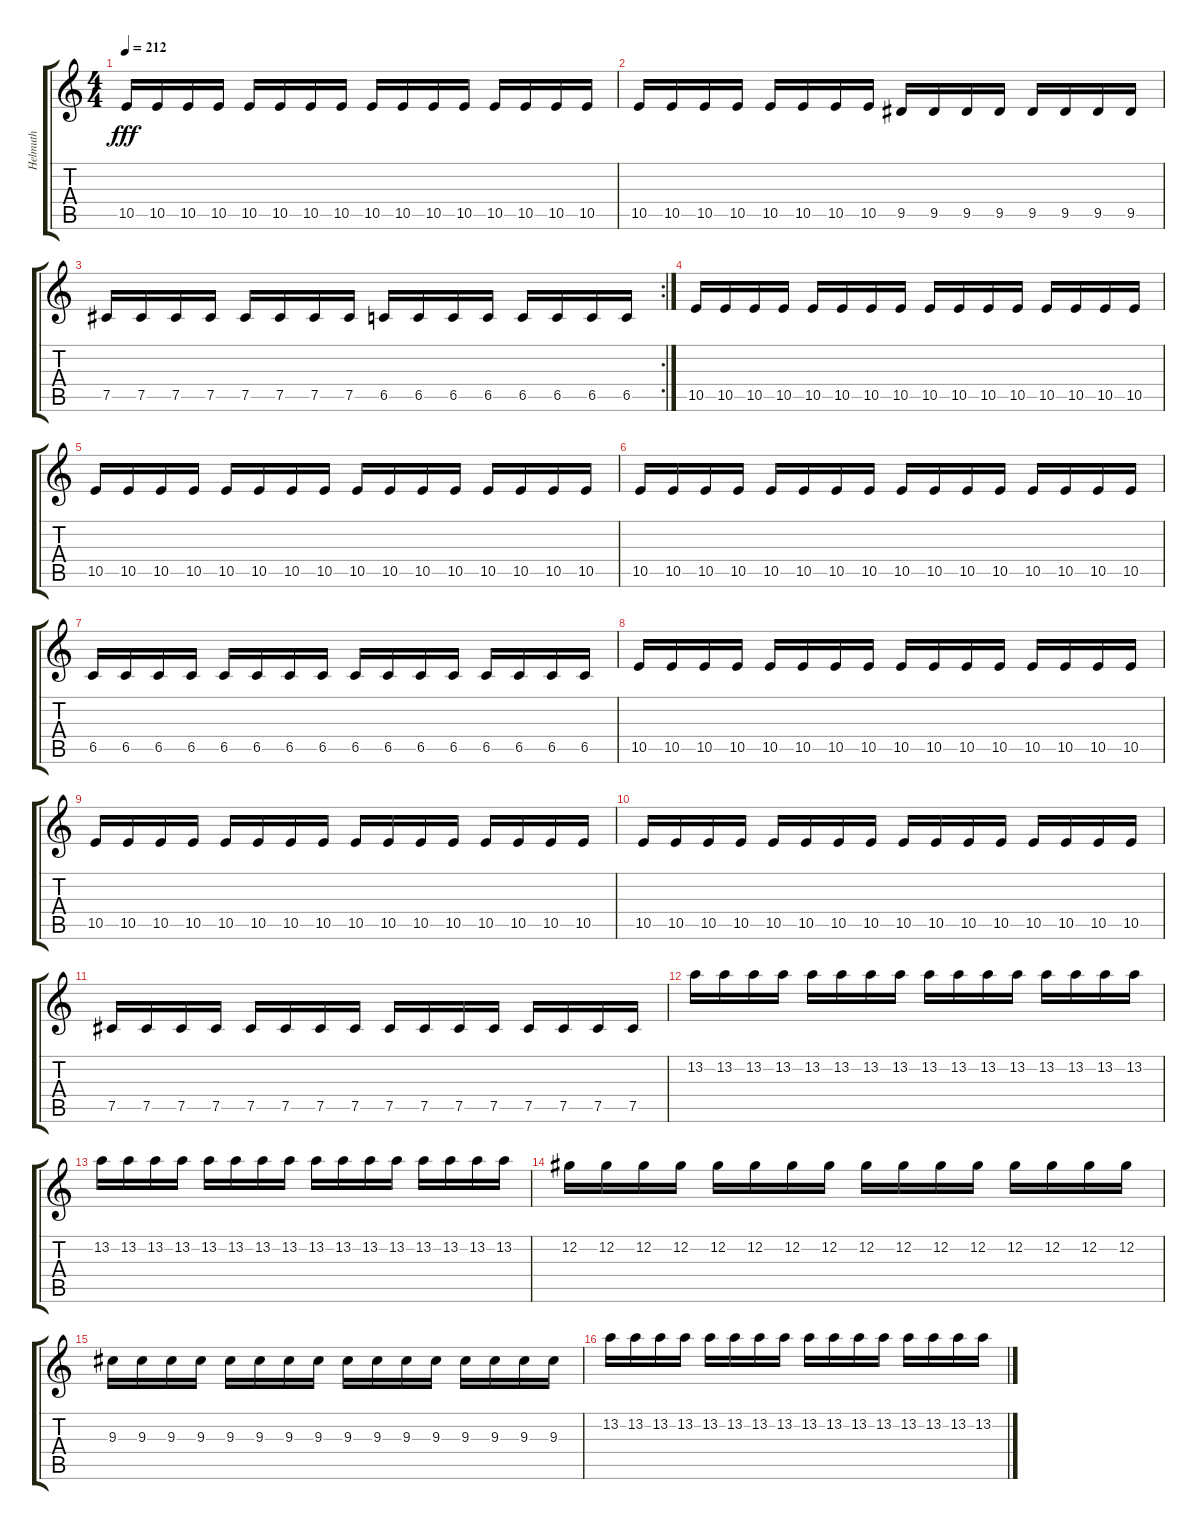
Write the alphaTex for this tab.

\track ("Helmuth" "Helmuth") {instrument distortionguitar}
\staff {score tabs}
\tuning (Db4 Ab3 E3 B2 Gb2 Db2) {hide}
\ts (4 4)
\tempo 212
\clef g2
\ks c
10.5.16{dy fff} 10.5.16 10.5.16 10.5.16 10.5.16 10.5.16 10.5.16 10.5.16 10.5.16 10.5.16 10.5.16 10.5.16 10.5.16 10.5.16 10.5.16 10.5.16 |
10.5.16 10.5.16 10.5.16 10.5.16 10.5.16 10.5.16 10.5.16 10.5.16 9.5.16 9.5.16 9.5.16 9.5.16 9.5.16 9.5.16 9.5.16 9.5.16 |
\rc 2
7.5.16 7.5.16 7.5.16 7.5.16 7.5.16 7.5.16 7.5.16 7.5.16 6.5.16 6.5.16 6.5.16 6.5.16 6.5.16 6.5.16 6.5.16 6.5.16 |
10.5.16 10.5.16 10.5.16 10.5.16 10.5.16 10.5.16 10.5.16 10.5.16 10.5.16 10.5.16 10.5.16 10.5.16 10.5.16 10.5.16 10.5.16 10.5.16 |
10.5.16 10.5.16 10.5.16 10.5.16 10.5.16 10.5.16 10.5.16 10.5.16 10.5.16 10.5.16 10.5.16 10.5.16 10.5.16 10.5.16 10.5.16 10.5.16 |
10.5.16 10.5.16 10.5.16 10.5.16 10.5.16 10.5.16 10.5.16 10.5.16 10.5.16 10.5.16 10.5.16 10.5.16 10.5.16 10.5.16 10.5.16 10.5.16 |
6.5.16 6.5.16 6.5.16 6.5.16 6.5.16 6.5.16 6.5.16 6.5.16 6.5.16 6.5.16 6.5.16 6.5.16 6.5.16 6.5.16 6.5.16 6.5.16 |
10.5.16 10.5.16 10.5.16 10.5.16 10.5.16 10.5.16 10.5.16 10.5.16 10.5.16 10.5.16 10.5.16 10.5.16 10.5.16 10.5.16 10.5.16 10.5.16 |
10.5.16 10.5.16 10.5.16 10.5.16 10.5.16 10.5.16 10.5.16 10.5.16 10.5.16 10.5.16 10.5.16 10.5.16 10.5.16 10.5.16 10.5.16 10.5.16 |
10.5.16 10.5.16 10.5.16 10.5.16 10.5.16 10.5.16 10.5.16 10.5.16 10.5.16 10.5.16 10.5.16 10.5.16 10.5.16 10.5.16 10.5.16 10.5.16 |
7.5.16 7.5.16 7.5.16 7.5.16 7.5.16 7.5.16 7.5.16 7.5.16 7.5.16 7.5.16 7.5.16 7.5.16 7.5.16 7.5.16 7.5.16 7.5.16 |
13.2.16 13.2.16 13.2.16 13.2.16 13.2.16 13.2.16 13.2.16 13.2.16 13.2.16 13.2.16 13.2.16 13.2.16 13.2.16 13.2.16 13.2.16 13.2.16 |
13.2.16 13.2.16 13.2.16 13.2.16 13.2.16 13.2.16 13.2.16 13.2.16 13.2.16 13.2.16 13.2.16 13.2.16 13.2.16 13.2.16 13.2.16 13.2.16 |
12.2.16 12.2.16 12.2.16 12.2.16 12.2.16 12.2.16 12.2.16 12.2.16 12.2.16 12.2.16 12.2.16 12.2.16 12.2.16 12.2.16 12.2.16 12.2.16 |
9.3.16 9.3.16 9.3.16 9.3.16 9.3.16 9.3.16 9.3.16 9.3.16 9.3.16 9.3.16 9.3.16 9.3.16 9.3.16 9.3.16 9.3.16 9.3.16 |
13.2.16 13.2.16 13.2.16 13.2.16 13.2.16 13.2.16 13.2.16 13.2.16 13.2.16 13.2.16 13.2.16 13.2.16 13.2.16 13.2.16 13.2.16 13.2.16
